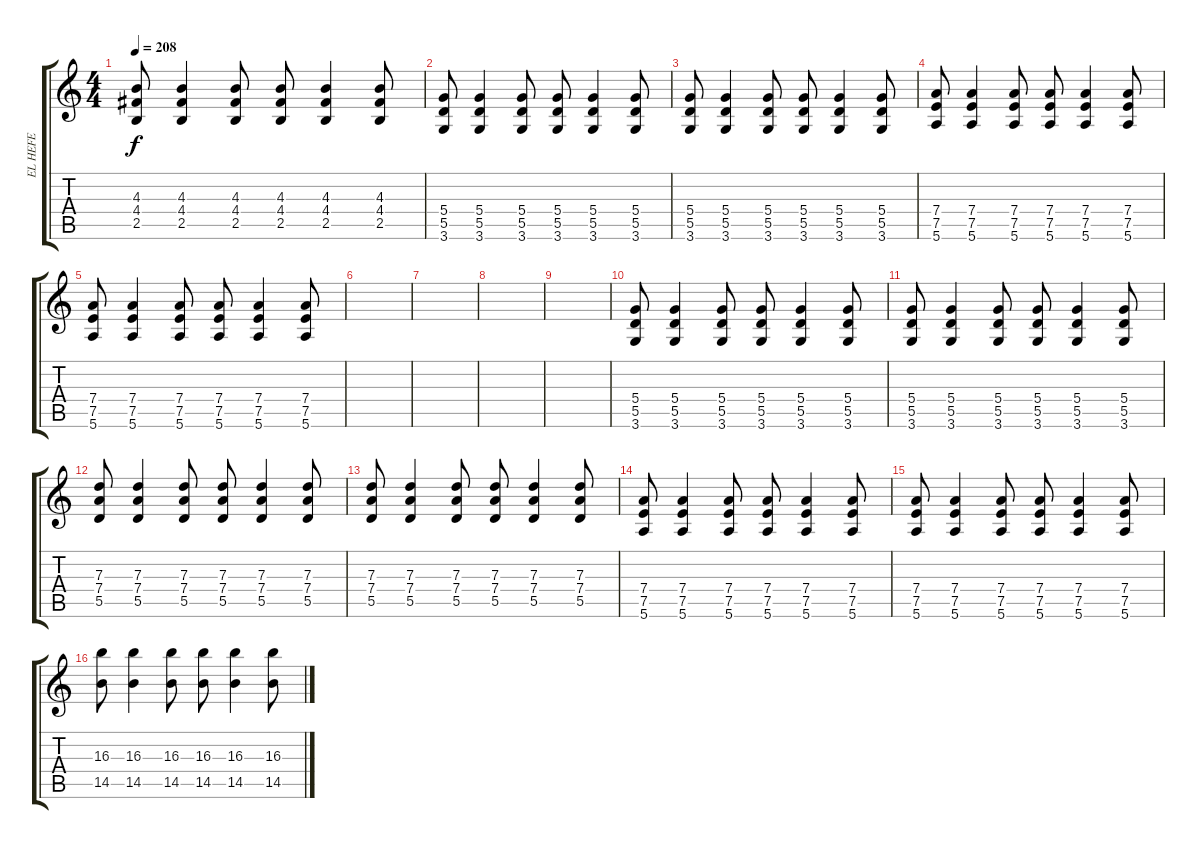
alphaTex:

\track ("EL HEFE" "EL HEFE") {instrument distortionguitar}
\staff {score tabs}
\tuning (E4 B3 G3 D3 A2 E2) {hide}
\ts (4 4)
\tempo 208
\clef g2
\ks c
(4.3 4.4 2.5).8{dy f} (4.3 4.4 2.5).4 (4.3 4.4 2.5).8 (4.3 4.4 2.5).8 (4.3 4.4 2.5).4 (4.3 4.4 2.5).8 |
(5.4 5.5 3.6).8 (5.4 5.5 3.6).4 (5.4 5.5 3.6).8 (5.4 5.5 3.6).8 (5.4 5.5 3.6).4 (5.4 5.5 3.6).8 |
(5.4 5.5 3.6).8 (5.4 5.5 3.6).4 (5.4 5.5 3.6).8 (5.4 5.5 3.6).8 (5.4 5.5 3.6).4 (5.4 5.5 3.6).8 |
(7.4 7.5 5.6).8 (7.4 7.5 5.6).4 (7.4 7.5 5.6).8 (7.4 7.5 5.6).8 (7.4 7.5 5.6).4 (7.4 7.5 5.6).8 |
(7.4 7.5 5.6).8 (7.4 7.5 5.6).4 (7.4 7.5 5.6).8 (7.4 7.5 5.6).8 (7.4 7.5 5.6).4 (7.4 7.5 5.6).8 |
|
|
|
|
(5.4 5.5 3.6).8 (5.4 5.5 3.6).4 (5.4 5.5 3.6).8 (5.4 5.5 3.6).8 (5.4 5.5 3.6).4 (5.4 5.5 3.6).8 |
(5.4 5.5 3.6).8 (5.4 5.5 3.6).4 (5.4 5.5 3.6).8 (5.4 5.5 3.6).8 (5.4 5.5 3.6).4 (5.4 5.5 3.6).8 |
(7.3 7.4 5.5).8 (7.3 7.4 5.5).4 (7.3 7.4 5.5).8 (7.3 7.4 5.5).8 (7.3 7.4 5.5).4 (7.3 7.4 5.5).8 |
(7.3 7.4 5.5).8 (7.3 7.4 5.5).4 (7.3 7.4 5.5).8 (7.3 7.4 5.5).8 (7.3 7.4 5.5).4 (7.3 7.4 5.5).8 |
(7.4 7.5 5.6).8 (7.4 7.5 5.6).4 (7.4 7.5 5.6).8 (7.4 7.5 5.6).8 (7.4 7.5 5.6).4 (7.4 7.5 5.6).8 |
(7.4 7.5 5.6).8 (7.4 7.5 5.6).4 (7.4 7.5 5.6).8 (7.4 7.5 5.6).8 (7.4 7.5 5.6).4 (7.4 7.5 5.6).8 |
(16.3 14.5).8 (16.3 14.5).4 (16.3 14.5).8 (16.3 14.5).8 (16.3 14.5).4 (16.3 14.5).8
